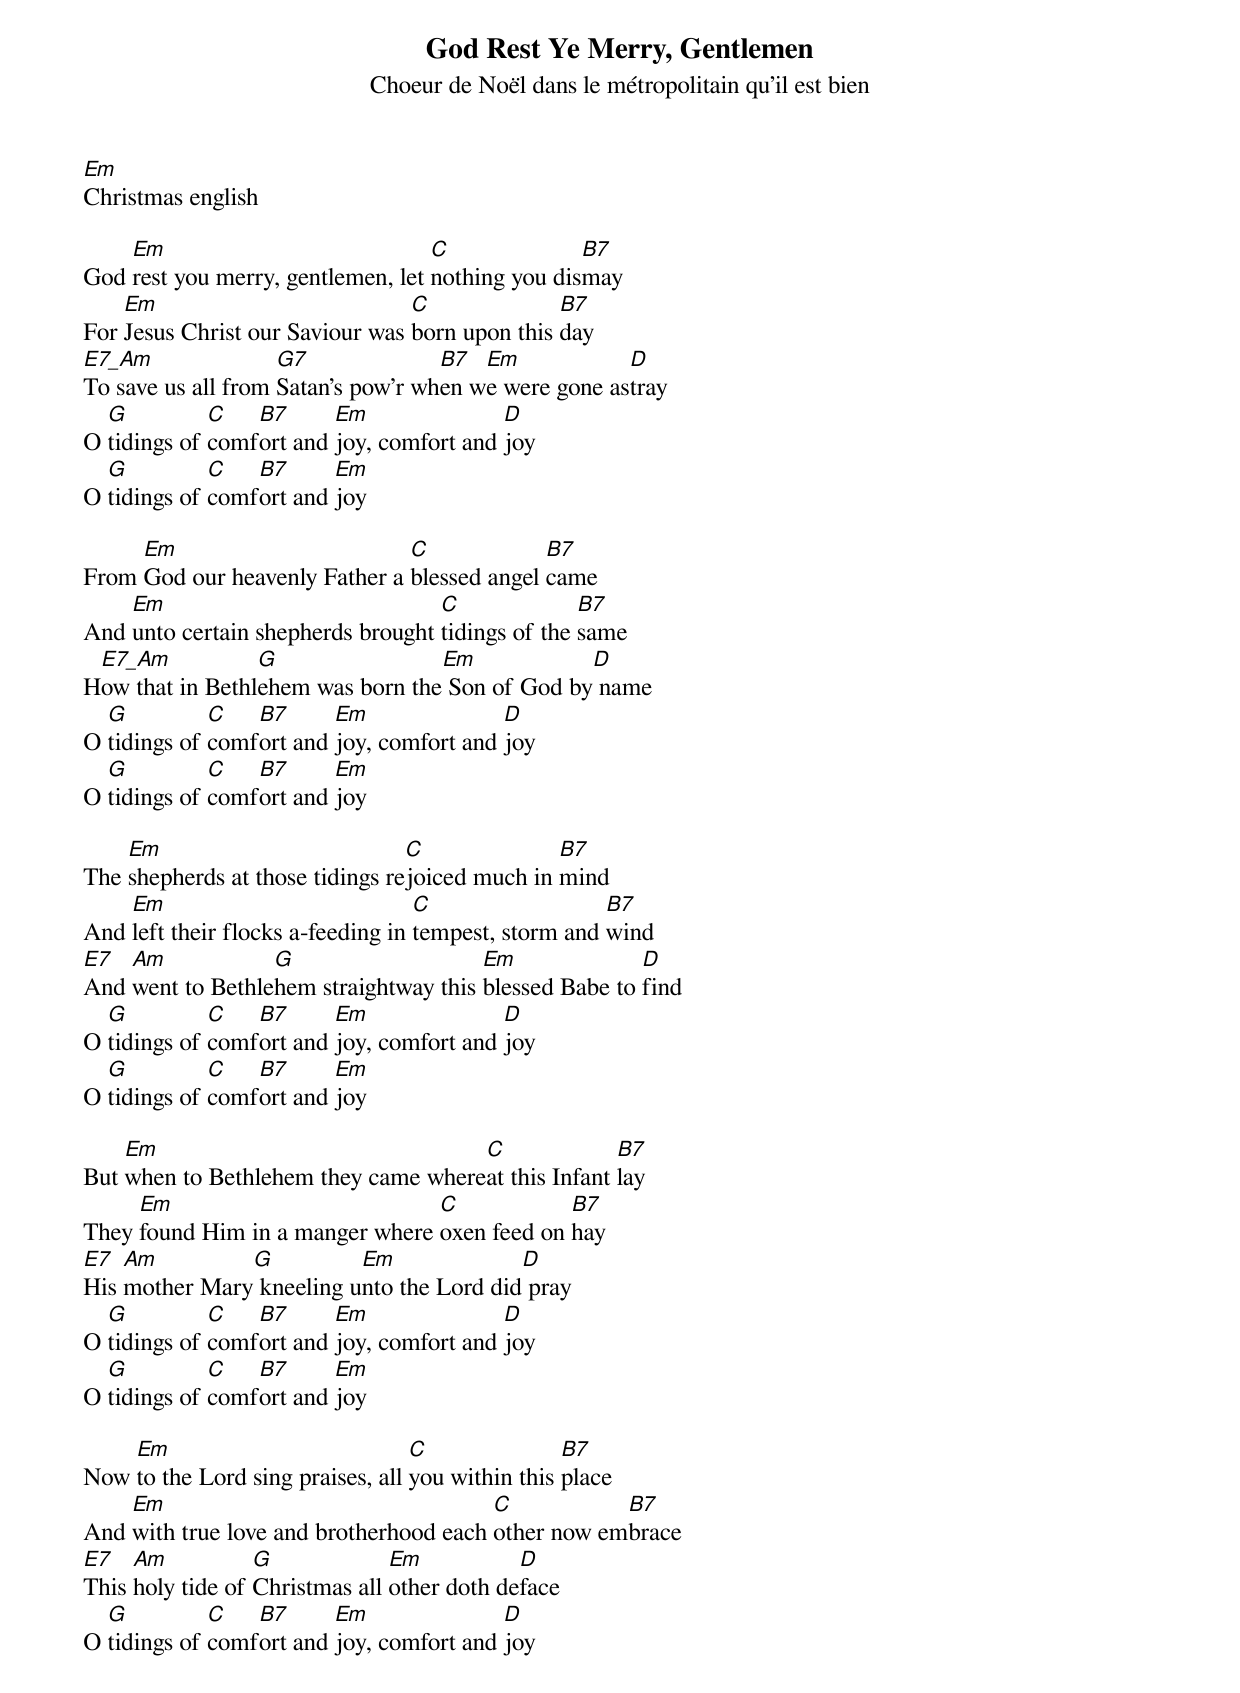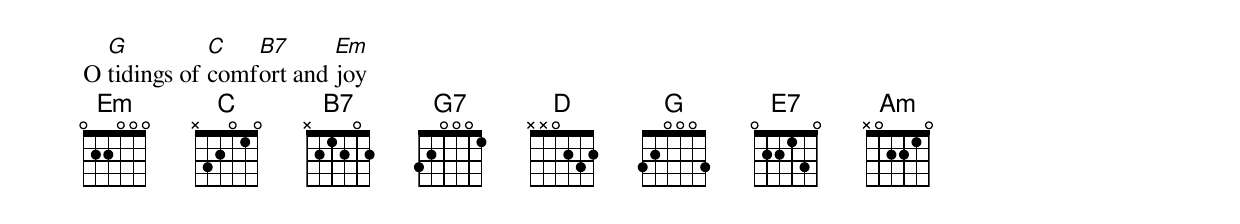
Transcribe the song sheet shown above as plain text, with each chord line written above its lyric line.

God Rest Ye Merry, Gentlemen
Choeur de Noël dans le métropolitain qu'il est bien
Em
Christmas english

    Em                             C              B7
God rest you merry, gentlemen, let nothing you dismay
    Em                           C              B7
For Jesus Christ our Saviour was born upon this day
E7_Am               G7              B7  Em            D
To save us all from Satan's pow'r when we were gone astray
  G          C   B7      Em               D
O tidings of comfort and joy, comfort and joy
  G          C   B7      Em
O tidings of comfort and joy

     Em                        C             B7
From God our heavenly Father a blessed angel came
    Em                             C              B7
And unto certain shepherds brought tidings of the same
 E7_Am           G                Em            D
How that in Bethlehem was born the Son of God by name
  G          C   B7      Em               D
O tidings of comfort and joy, comfort and joy
  G          C   B7      Em
O tidings of comfort and joy

    Em                           C              B7
The shepherds at those tidings rejoiced much in mind
    Em                             C                  B7
And left their flocks a-feeding in tempest, storm and wind
E7  Am            G                    Em              D
And went to Bethlehem straightway this blessed Babe to find
  G          C   B7      Em               D
O tidings of comfort and joy, comfort and joy
  G          C   B7      Em
O tidings of comfort and joy

    Em                               C              B7
But when to Bethlehem they came whereat this Infant lay
     Em                          C            B7
They found Him in a manger where oxen feed on hay
E7  Am         G          Em              D
His mother Mary kneeling unto the Lord did pray
  G          C   B7      Em               D
O tidings of comfort and joy, comfort and joy
  G          C   B7      Em
O tidings of comfort and joy

    Em                            C               B7
Now to the Lord sing praises, all you within this place
    Em                                  C           B7
And with true love and brotherhood each other now embrace
E7   Am           G             Em           D
This holy tide of Christmas all other doth deface
  G          C   B7      Em               D
O tidings of comfort and joy, comfort and joy
  G          C   B7      Em
O tidings of comfort and joy
